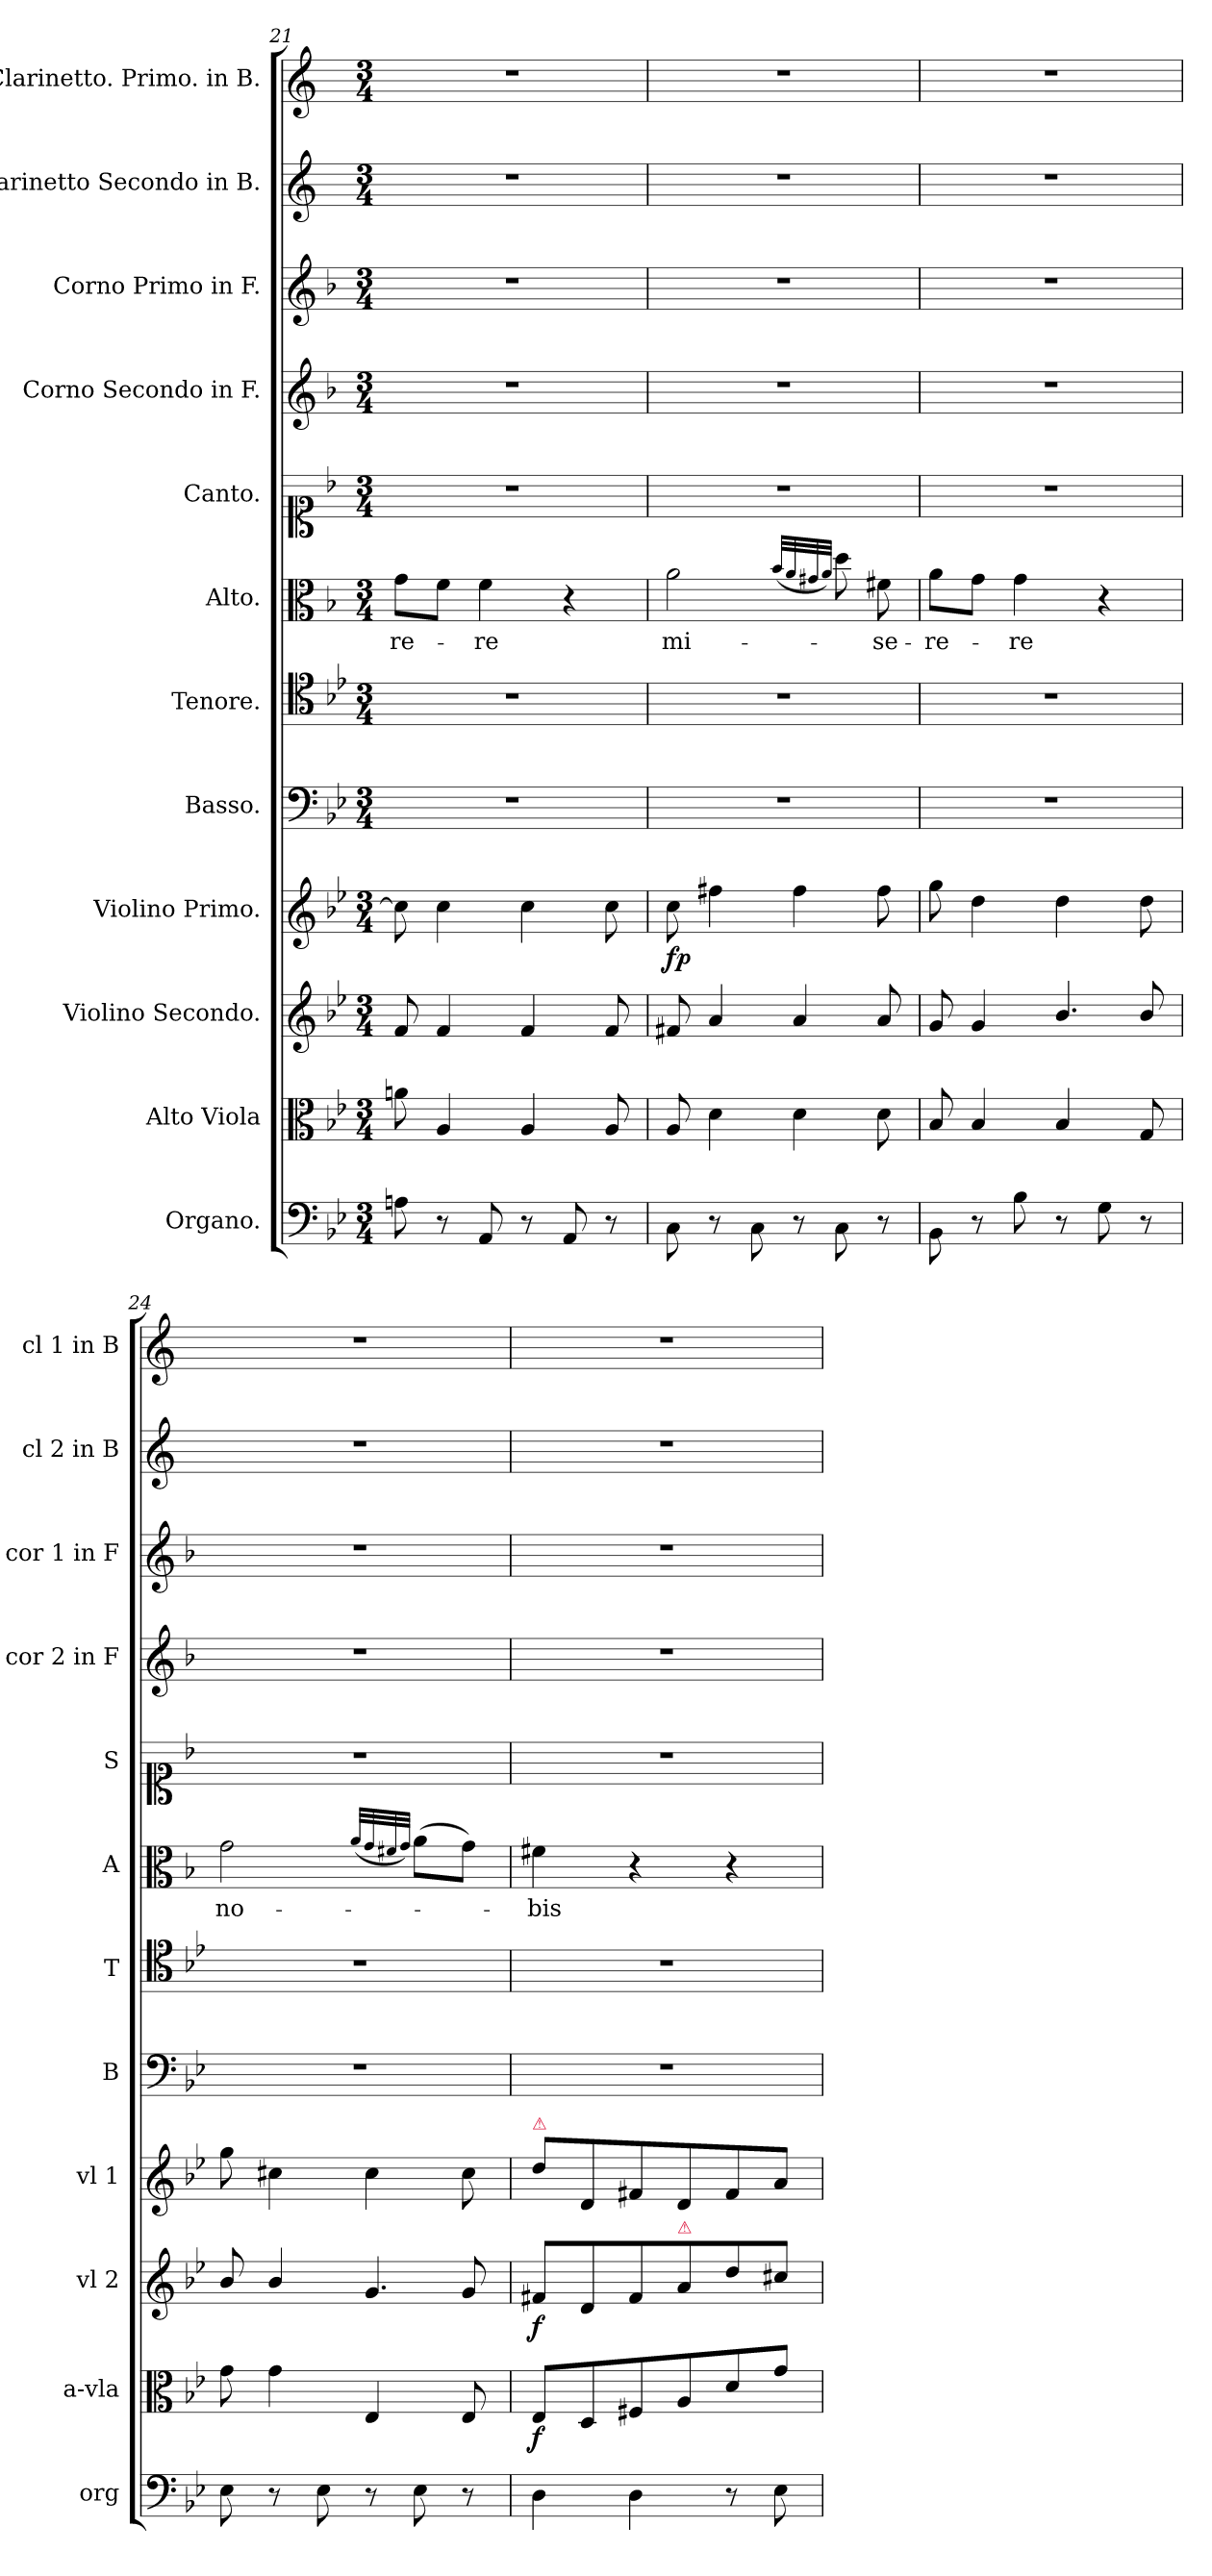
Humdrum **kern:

**kern	**kern	**dynam	**kern	**dynam	**kern	**dynam	**kern	**kern	**kern	**text	**kern	**kern	**kern	**kern	**kern
*part12	*part11	*part11	*part10	*part10	*part9	*part9	*part8	*part7	*part6	*part6	*part5	*part4	*part3	*part2	*part1
*staff12	*staff11	*staff11	*staff10	*staff10	*staff9	*staff9	*staff8	*staff7	*staff6	*staff6	*staff5	*staff4	*staff3	*staff2	*staff1
*I"Organo.	*I"Alto Viola	*	*I"Violino Secondo.	*	*I"Violino Primo.	*	*I"Basso.	*I"Tenore.	*I"Alto.	*	*I"Canto.	*I"Corno Secondo in F.	*I"Corno Primo in F.	*I"Clarinetto Secondo in B.	*I"Clarinetto. Primo. in B.
*I'org	*I'a-vla	*	*I'vl 2	*	*I'vl 1	*	*I'B	*I'T	*I'A	*	*I'S	*I'cor 2 in F	*I'cor 1 in F	*I'cl 2 in B	*I'cl 1 in B
*clefF4	*clefC3	*	*clefG2	*	*clefG2	*	*clefF4	*clefC4	*clefC3	*	*clefC1	*clefG2	*clefG2	*clefG2	*clefG2
*	*	*	*	*	*	*	*	*	*	*	*	*ITrd4c7	*ITrd4c7	*ITrd1c2	*ITrd1c2
*k[b-e-]	*k[b-e-]	*	*k[b-e-]	*	*k[b-e-]	*	*k[b-e-]	*k[b-e-]	*k[b-]	*	*k[b-]	*k[b-e-]	*k[b-e-]	*k[b-e-]	*k[b-e-]
*M3/4	*M3/4	*	*M3/4	*	*M3/4	*	*M3/4	*M3/4	*M3/4	*	*M3/4	*M3/4	*M3/4	*M3/4	*M3/4
=21	=21	=21	=21	=21	=21	=21	=21	=21	=21	=21	=21	=21	=21	=21	=21
8An\	8an\	.	8f/	.	8cc\]	.	2.r	2.r	8g\L	-re-	2.r	2.r	2.r	2.r	2.r
8r	4A/	.	4f/	.	4cc\	.	.	.	8f\J	.	.	.	.	.	.
8AA/	.	.	.	.	.	.	.	.	4f\	-re	.	.	.	.	.
8r	4A/	.	4f/	.	4cc\	.	.	.	.	.	.	.	.	.	.
8AA/	.	.	.	.	.	.	.	.	4r	.	.	.	.	.	.
8r	8A/	.	8f/	.	8cc\	.	.	.	.	.	.	.	.	.	.
=22	=22	=22	=22	=22	=22	=22	=22	=22	=22	=22	=22	=22	=22	=22	=22
!	!	!	!	!	!	!LO:DY:b	!	!	!	!	!	!	!	!	!
8C\	8A/	.	8f#X/	.	8cc\	fp	2.r	2.r	2a\	mi-	2.r	2.r	2.r	2.r	2.r
8r	4d\	.	4a/	.	4ff#X\	.	.	.	.	.	.	.	.	.	.
8C\	.	.	.	.	.	.	.	.	.	.	.	.	.	.	.
8r	4d\	.	4a/	.	4ff#\	.	.	.	.	.	.	.	.	.	.
.	.	.	.	.	.	.	.	.	(<32qqb-/LLL	.	.	.	.	.	.
.	.	.	.	.	.	.	.	.	32qqa/	.	.	.	.	.	.
.	.	.	.	.	.	.	.	.	32qqg#X/	.	.	.	.	.	.
.	.	.	.	.	.	.	.	.	32qqa/JJJ)	.	.	.	.	.	.
8C\	.	.	.	.	.	.	.	.	8dd\	.	.	.	.	.	.
8r	8d\	.	8a/	.	8ff#\	.	.	.	8f#X\	-se-	.	.	.	.	.
=23	=23	=23	=23	=23	=23	=23	=23	=23	=23	=23	=23	=23	=23	=23	=23
8BB-\	8B-/	.	8g/	.	8gg\	.	2.r	2.r	8a\L	-re-	2.r	2.r	2.r	2.r	2.r
8r	4B-/	.	4g/	.	4dd\	.	.	.	8g\J	.	.	.	.	.	.
8B-\	.	.	.	.	.	.	.	.	4g\	-re	.	.	.	.	.
!	!	!	!LO:N:vis=4.	!	!	!	!	!	!	!	!	!	!	!	!
8r	4B-/	.	4b-/	.	4dd\	.	.	.	.	.	.	.	.	.	.
8G\	.	.	.	.	.	.	.	.	4r	.	.	.	.	.	.
8r	8G/	.	8b-/	.	8dd\	.	.	.	.	.	.	.	.	.	.
=24	=24	=24	=24	=24	=24	=24	=24	=24	=24	=24	=24	=24	=24	=24	=24
8E-\	8g\	.	8b-/	.	8gg\	.	2.r	2.r	2g\	no-	2.r	2.r	2.r	2.r	2.r
8r	4g\	.	4b-/	.	4cc#X\	.	.	.	.	.	.	.	.	.	.
8E-\	.	.	.	.	.	.	.	.	.	.	.	.	.	.	.
!	!	!	!LO:N:vis=4.	!	!	!	!	!	!	!	!	!	!	!	!
8r	4E-/	.	4g/	.	4cc#\	.	.	.	.	.	.	.	.	.	.
.	.	.	.	.	.	.	.	.	(<32qqa/LLL	.	.	.	.	.	.
.	.	.	.	.	.	.	.	.	32qqg/	.	.	.	.	.	.
.	.	.	.	.	.	.	.	.	32qqf#X/	.	.	.	.	.	.
.	.	.	.	.	.	.	.	.	32qqg/JJJ)	.	.	.	.	.	.
8E-\	.	.	.	.	.	.	.	.	(8a\L	.	.	.	.	.	.
8r	8E-/	.	8g/	.	8cc#\	.	.	.	8g\J)	.	.	.	.	.	.
=25	=25	=25	=25	=25	=25	=25	=25	=25	=25	=25	=25	=25	=25	=25	=25
!	!	!	!	!	!LO:TX:a:color=crimson:t=⚠	!	!	!	!	!	!	!	!	!	!
4D\	8E-/L	f	8f#X/L	f	8dd\L	.	2.r	2.r	4f#X\	-bis	2.r	2.r	2.r	2.r	2.r
.	8D/	.	8d/	.	8d/	.	.	.	.	.	.	.	.	.	.
4D\	8F#X/	.	8f#/	.	8f#X/	.	.	.	4r	.	.	.	.	.	.
!	!	!	!LO:TX:a:color=crimson:t=⚠	!	!	!	!	!	!	!	!	!	!	!	!
.	8A/	.	8a/	.	8d/	.	.	.	.	.	.	.	.	.	.
8r	8d/	.	8dd/	.	8f#/	.	.	.	4r	.	.	.	.	.	.
8E-\	8g/J	.	8cc#X/J	.	8a/J	.	.	.	.	.	.	.	.	.	.
=	=	=	=	=	=	=	=	=	=	=	=	=	=	=	=
*-	*-	*-	*-	*-	*-	*-	*-	*-	*-	*-	*-	*-	*-	*-	*-
